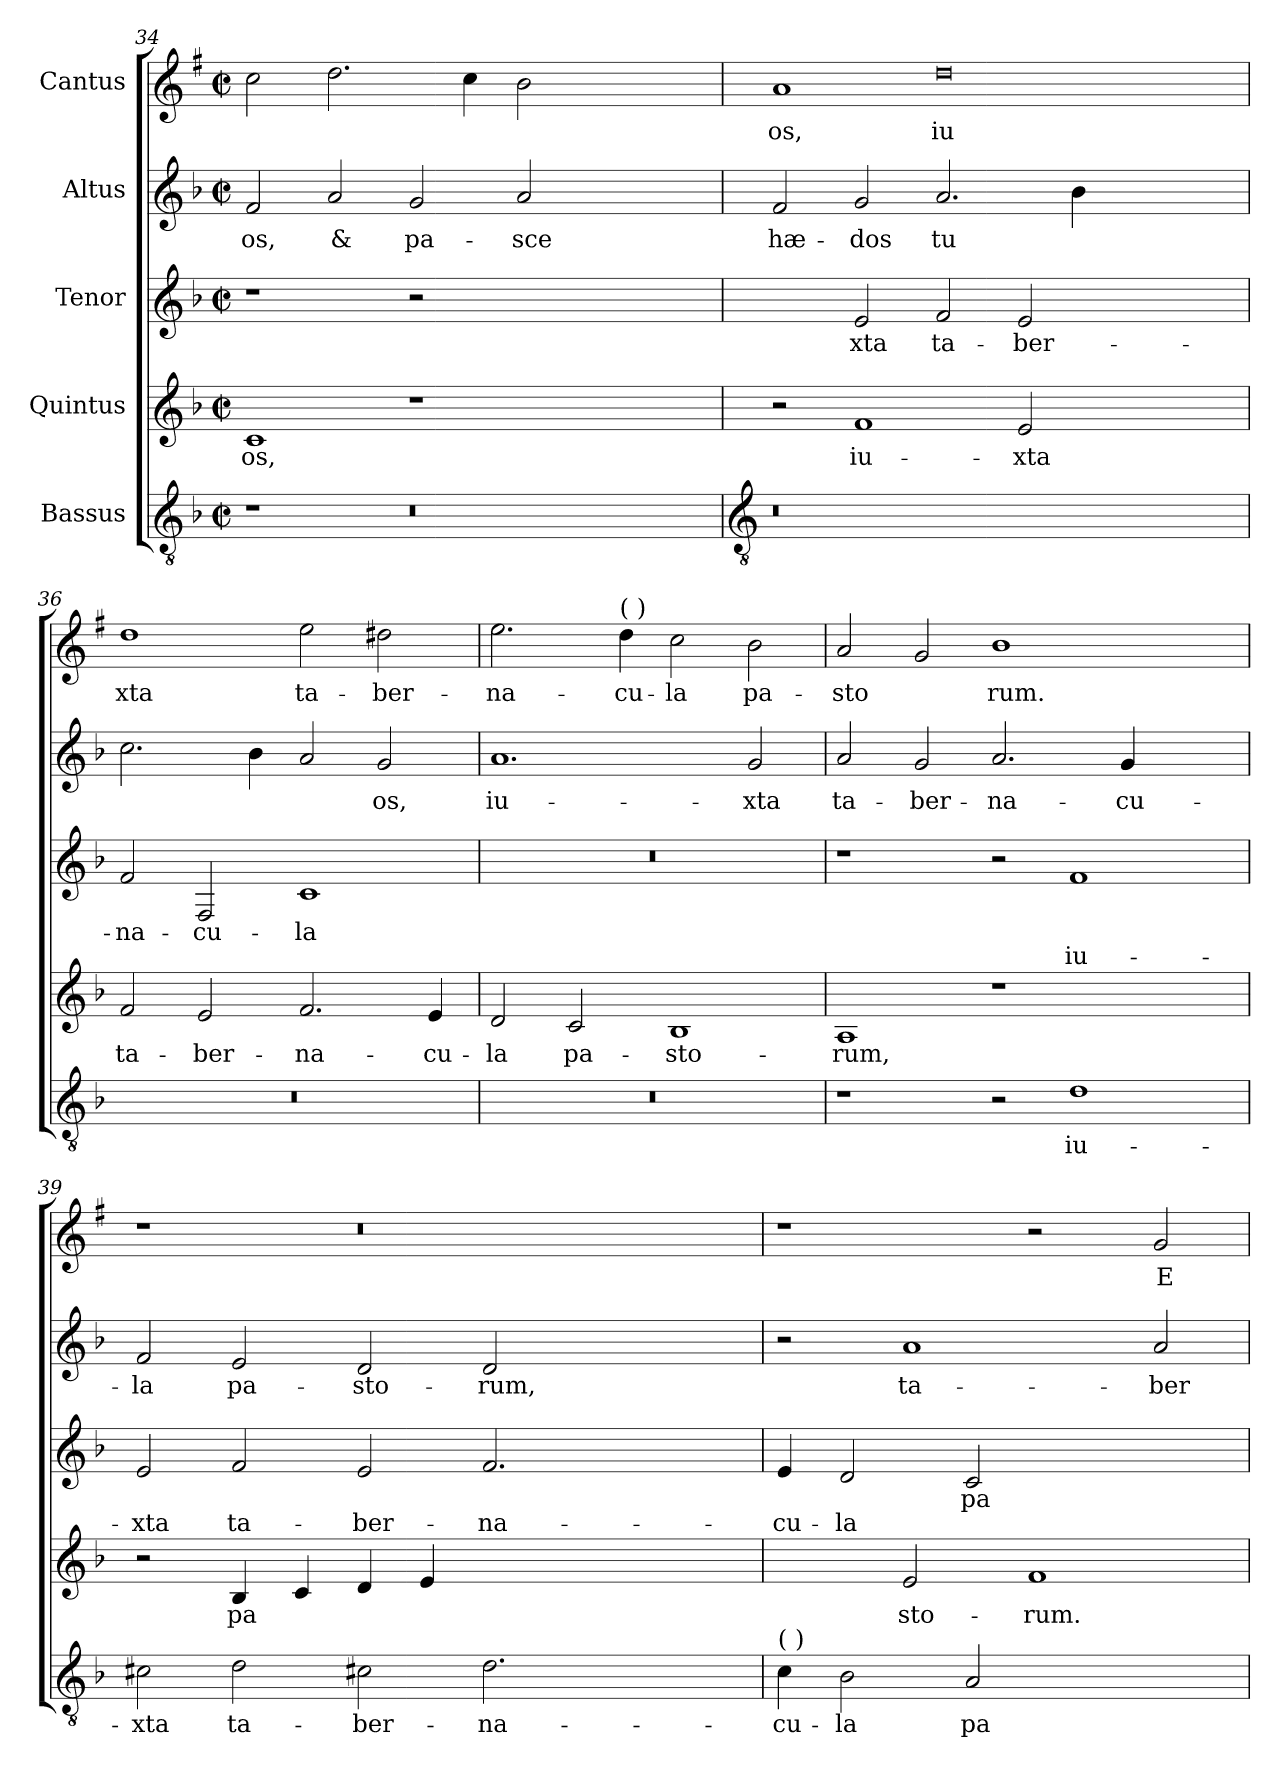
**kern	**text	**kern	**text	**kern	**text	**text	**kern	**text	**kern	**text
*part5	*part5	*part4	*part4	*part3	*part3	*part3	*part2	*part2	*part1	*part1
*staff5	*staff5	*staff4	*staff4	*staff3	*staff3	*staff3	*staff2	*staff2	*staff1	*staff1
*I"Bassus	*	*I"Quintus	*	*I"Tenor	*	*	*I"Altus	*	*I"Cantus	*
!!LO:LB:g=z
*clefGv2	*	*clefG2	*	*clefG2	*	*	*clefG2	*	*clefG2	*
*	*	*	*	*	*	*	*	*	*ITrd1c2	*
*k[b-]	*	*k[b-]	*	*k[b-]	*	*	*k[b-]	*	*k[b-]	*
*F:	*	*F:	*	*F:	*	*	*F:	*	*F:	*
*M4/2	*	*M4/2	*	*M4/2	*	*	*M4/2	*	*M4/2	*
*met(c|)	*	*met(c|)	*	*met(c|)	*	*	*met(c|)	*	*met(c|)	*
=34A	=34A	=34A	=34A	=34A	=34A	=34A	=34A	=34A	=34A	=34A
!	!	!	!LO:LY:b	!	!	!	!	!LO:LY:b	!	!
1r	.	1c	-os,	1r	.	.	2f	os,	2b-	.
!	!	!	!	!	!	!	!	!LO:LY:b	!	!
.	.	.	.	.	.	.	2a	&	2.cc	.
!	!	!	!	!	!	!	!	!LO:LY:b	!	!
0r	.	1r	.	2r	.	.	2g	pa-	.	.
.	.	.	.	.	.	.	.	.	4b-	.
!	!	!	!	!	!LO:LY:b	!	!	!LO:LY:b	!	!
.	.	.	.	[2fyy	iu-	.	2a	-sce	2a	.
.	.	1ryy	.	1ryy	.	.	1ryy	.	1ryy	.
!!LO:LB:g=z
=35	=35	=35	=35	=35	=35	=35	=35	=35	=35	=35
*clefGv2	*	*	*	*	*	*	*	*	*	*
!	!	!	!	!	!	!	!	!LO:LY:b	!	!LO:LY:b
0r	.	2r	.	2fyy]	.	.	2f	hæ-	1g	os,
!	!	!	!LO:LY:b	!	!LO:LY:b	!	!	!LO:LY:b	!	!
.	.	1f	iu-	2e	-xta	.	2g	-dos	.	.
!	!	!	!	!	!LO:LY:b	!	!	!LO:LY:b	!	!LO:LY:b
.	.	.	.	2f	ta-	.	2.a	tu	0cc	iu
!	!	!	!LO:LY:b	!	!LO:LY:b	!	!	!	!	!
.	.	2e	-xta	2e	-ber-	.	.	.	.	.
.	.	.	.	.	.	.	4b-	.	.	.
1ryy	.	1ryy	.	1ryy	.	.	1ryy	.	.	.
!!LO:LB:g=z
=36	=36	=36	=36	=36	=36	=36	=36	=36	=36	=36
!	!	!	!LO:LY:b	!	!LO:LY:b	!	!	!	!	!LO:LY:b
0r	.	2f	ta-	2f	-na-	.	2.cc	.	1cc	xta
!	!	!	!LO:LY:b	!	!LO:LY:b	!	!	!	!	!
.	.	2e	-ber-	2F	-cu-	.	.	.	.	.
.	.	.	.	.	.	.	4b-	.	.	.
!	!	!	!LO:LY:b	!	!LO:LY:b	!	!	!	!	!LO:LY:b
.	.	2.f	-na-	1c	-la	.	2a	.	2dd	ta-
!	!	!	!	!	!	!	!	!LO:LY:b	!	!LO:LY:b
.	.	.	.	.	.	.	2g	os,	2cc#	-ber-
!	!	!	!LO:LY:b	!	!	!	!	!	!	!
.	.	4e	-cu-	.	.	.	.	.	.	.
=37	=37	=37	=37	=37	=37	=37	=37	=37	=37	=37
!	!	!	!LO:LY:b	!	!	!	!	!LO:LY:b	!	!LO:LY:b
0r	.	2d	-la	0r	.	.	1.a	iu-	2.dd	-na-
!	!	!	!LO:LY:b	!	!	!	!	!	!	!
.	.	2c	pa-	.	.	.	.	.	.	.
!	!	!	!	!	!	!	!	!	!LO:TX:a:t=(  )	!
!	!	!	!	!	!	!	!	!	!	!LO:LY:b
.	.	.	.	.	.	.	.	.	4cc	-cu-
!	!	!	!LO:LY:b	!	!	!	!	!	!	!LO:LY:b
.	.	1B-	-sto-	.	.	.	.	.	2b-	-la
!	!	!	!	!	!	!	!	!LO:LY:b	!	!LO:LY:b
.	.	.	.	.	.	.	2g	-xta	2a	pa-
=38	=38	=38	=38	=38	=38	=38	=38	=38	=38	=38
!	!	!	!LO:LY:b	!	!	!	!	!LO:LY:b	!	!LO:LY:b
1r	.	1A	-rum,	1r	.	.	2a	ta-	2g	-sto
!	!	!	!	!	!	!	!	!LO:LY:b	!	!
.	.	.	.	.	.	.	2g	-ber-	2f	.
!	!	!	!	!	!	!	!	!LO:LY:b	!	!LO:LY:b
2r	.	1r	.	2r	.	.	2.a	-na-	1a	rum.
!	!LO:LY:b	!	!	!	!	!LO:LY:b	!	!	!	!
1d	iu-	.	.	1f	.	iu-	.	.	.	.
!	!	!	!	!	!	!	!	!LO:LY:b	!	!
.	.	.	.	.	.	.	4g	-cu-	.	.
.	.	2ryy	.	.	.	.	2ryy	.	2ryy	.
=39	=39	=39	=39	=39	=39	=39	=39	=39	=39	=39
!	!LO:LY:b	!	!	!	!	!LO:LY:b	!	!LO:LY:b	!	!
2c#X	-xta	2r	.	2e	.	-xta	2f	-la	1r	.
!	!LO:LY:b	!	!LO:LY:b	!	!	!LO:LY:b	!	!LO:LY:b	!	!
2d	ta-	4B-	pa	2f	.	ta-	2e	pa-	.	.
.	.	4c	.	.	.	.	.	.	.	.
!	!LO:LY:b	!	!	!	!	!LO:LY:b	!	!LO:LY:b	!	!
2c#X	-ber-	4d	.	2e	.	-ber-	2d	-sto-	0r	.
.	.	4e	.	.	.	.	.	.	.	.
!	!LO:LY:b	!	!	!	!	!LO:LY:b	!	!LO:LY:b	!	!
2.d	-na-	[2fyy	.	2.f	.	-na-	2d	-rum,	.	.
.	.	1ryy	.	.	.	.	1ryy	.	.	.
2.ryy	.	.	.	2.ryy	.	.	.	.	.	.
!!LO:LB:g=z
=40	=40	=40	=40	=40	=40	=40	=40	=40	=40	=40
!LO:TX:a:t=(  )	!	!	!	!	!	!	!	!	!	!
!	!LO:LY:b	!	!	!	!	!LO:LY:b	!	!	!	!
4c	-cu-	2fyy]	.	4e	.	-cu-	2r	.	1r	.
!	!LO:LY:b	!	!	!	!	!LO:LY:b	!	!	!	!
2B-	-la	.	.	2d	.	-la	.	.	.	.
!	!	!	!LO:LY:b	!	!	!	!	!LO:LY:b	!	!
.	.	2e	sto-	.	.	.	1a	ta-	.	.
!	!LO:LY:b	!	!	!	!LO:LY:b	!	!	!	!	!
2A	pa-	.	.	2c	pa-	.	.	.	.	.
!	!	!	!LO:LY:b	!	!	!	!	!	!	!
.	.	1f	-rum.	.	.	.	.	.	2r	.
2.ryy	.	.	.	2.ryy	.	.	.	.	.	.
!	!	!	!	!	!	!	!	!LO:LY:b	!	!LO:LY:b
.	.	.	.	.	.	.	2a	-ber-	2f	E-
=	=	=	=	=	=	=	=	=	=	=
*-	*-	*-	*-	*-	*-	*-	*-	*-	*-	*-
